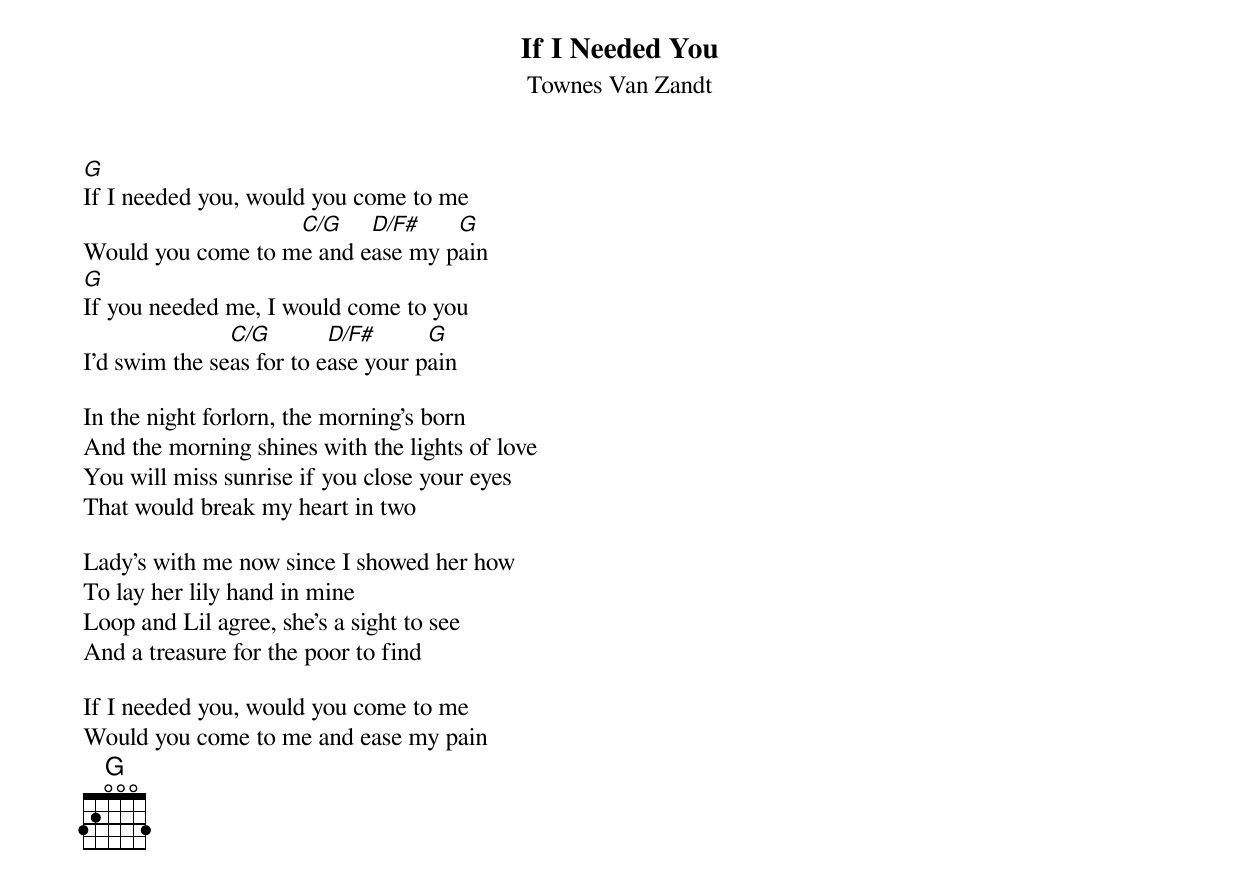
{t:If I Needed You}
{st:Townes Van Zandt}
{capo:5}

[G]If I needed you, would you come to me
Would you come to m[C/G]e and e[D/F#]ase my p[G]ain
[G]If you needed me, I would come to you
I'd swim the se[C/G]as for to e[D/F#]ase your p[G]ain

In the night forlorn, the morning's born
And the morning shines with the lights of love
You will miss sunrise if you close your eyes
That would break my heart in two

Lady's with me now since I showed her how
To lay her lily hand in mine
Loop and Lil agree, she's a sight to see
And a treasure for the poor to find

If I needed you, would you come to me
Would you come to me and ease my pain
